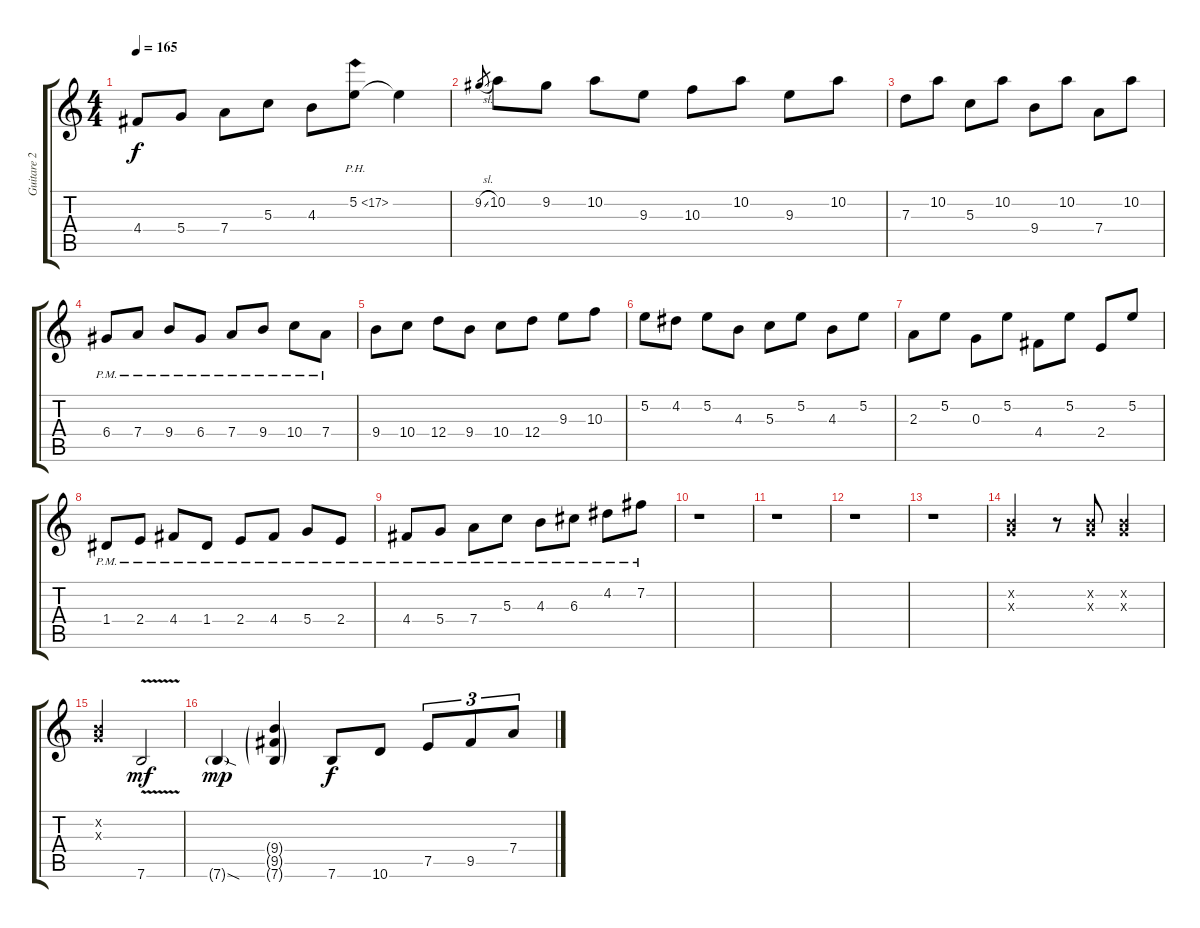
\track ("Guitare 2" "Guitare 2") {instrument overdrivenguitar}
\staff {score tabs}
\tuning (E4 B3 G3 D3 A2 E2) {hide}
\ts (4 4)
\tempo 165
\clef g2
\ks c
4.4.8{dy f} 5.4.8 7.4.8 5.3.8 4.3.8 5.2{ph 12}.8 5.2{t}.4 |
9.2{sl}.8{gr} 10.2.8 9.2.8 10.2.8 9.3.8 10.3.8 10.2.8 9.3.8 10.2.8 |
7.3.8 10.2.8 5.3.8 10.2.8 9.4.8 10.2.8 7.4.8 10.2.8 |
6.4{pm}.8 7.4{pm}.8 9.4{pm}.8 6.4{pm}.8 7.4{pm}.8 9.4{pm}.8 10.4{pm}.8 7.4{pm}.8 |
9.4.8 10.4.8 12.4.8 9.4.8 10.4.8 12.4.8 9.3.8 10.3.8 |
5.2.8 4.2.8 5.2.8 4.3.8 5.3.8 5.2.8 4.3.8 5.2.8 |
2.3.8 5.2.8 0.3.8 5.2.8 4.4.8 5.2.8 2.4.8 5.2.8 |
1.4{pm}.8 2.4{pm}.8 4.4{pm}.8 1.4{pm}.8 2.4{pm}.8 4.4{pm}.8 5.4{pm}.8 2.4{pm}.8 |
4.4{pm}.8 5.4{pm}.8 7.4{pm}.8 5.3{pm}.8 4.3{pm}.8 6.3{pm}.8 4.2{pm}.8 7.2{pm}.8 |
r.1 |
r.1 |
r.1 |
r.1 |
(0.2{x} 0.3{x}).2 r.8 (0.2{x} 0.3{x}).8 (0.2{x} 0.3{x}).4 |
(0.2{x} 0.3{x}).2 7.6{v}.2{dy mf} |
7.6{sod g}.4{dy mp} (9.4{g} 9.5{g} 7.6{g}).4 7.6.8{dy f} 10.6.8 7.5.8{tu (3 2)} 9.5.8{tu (3 2)} 7.4.8{tu (3 2)}
